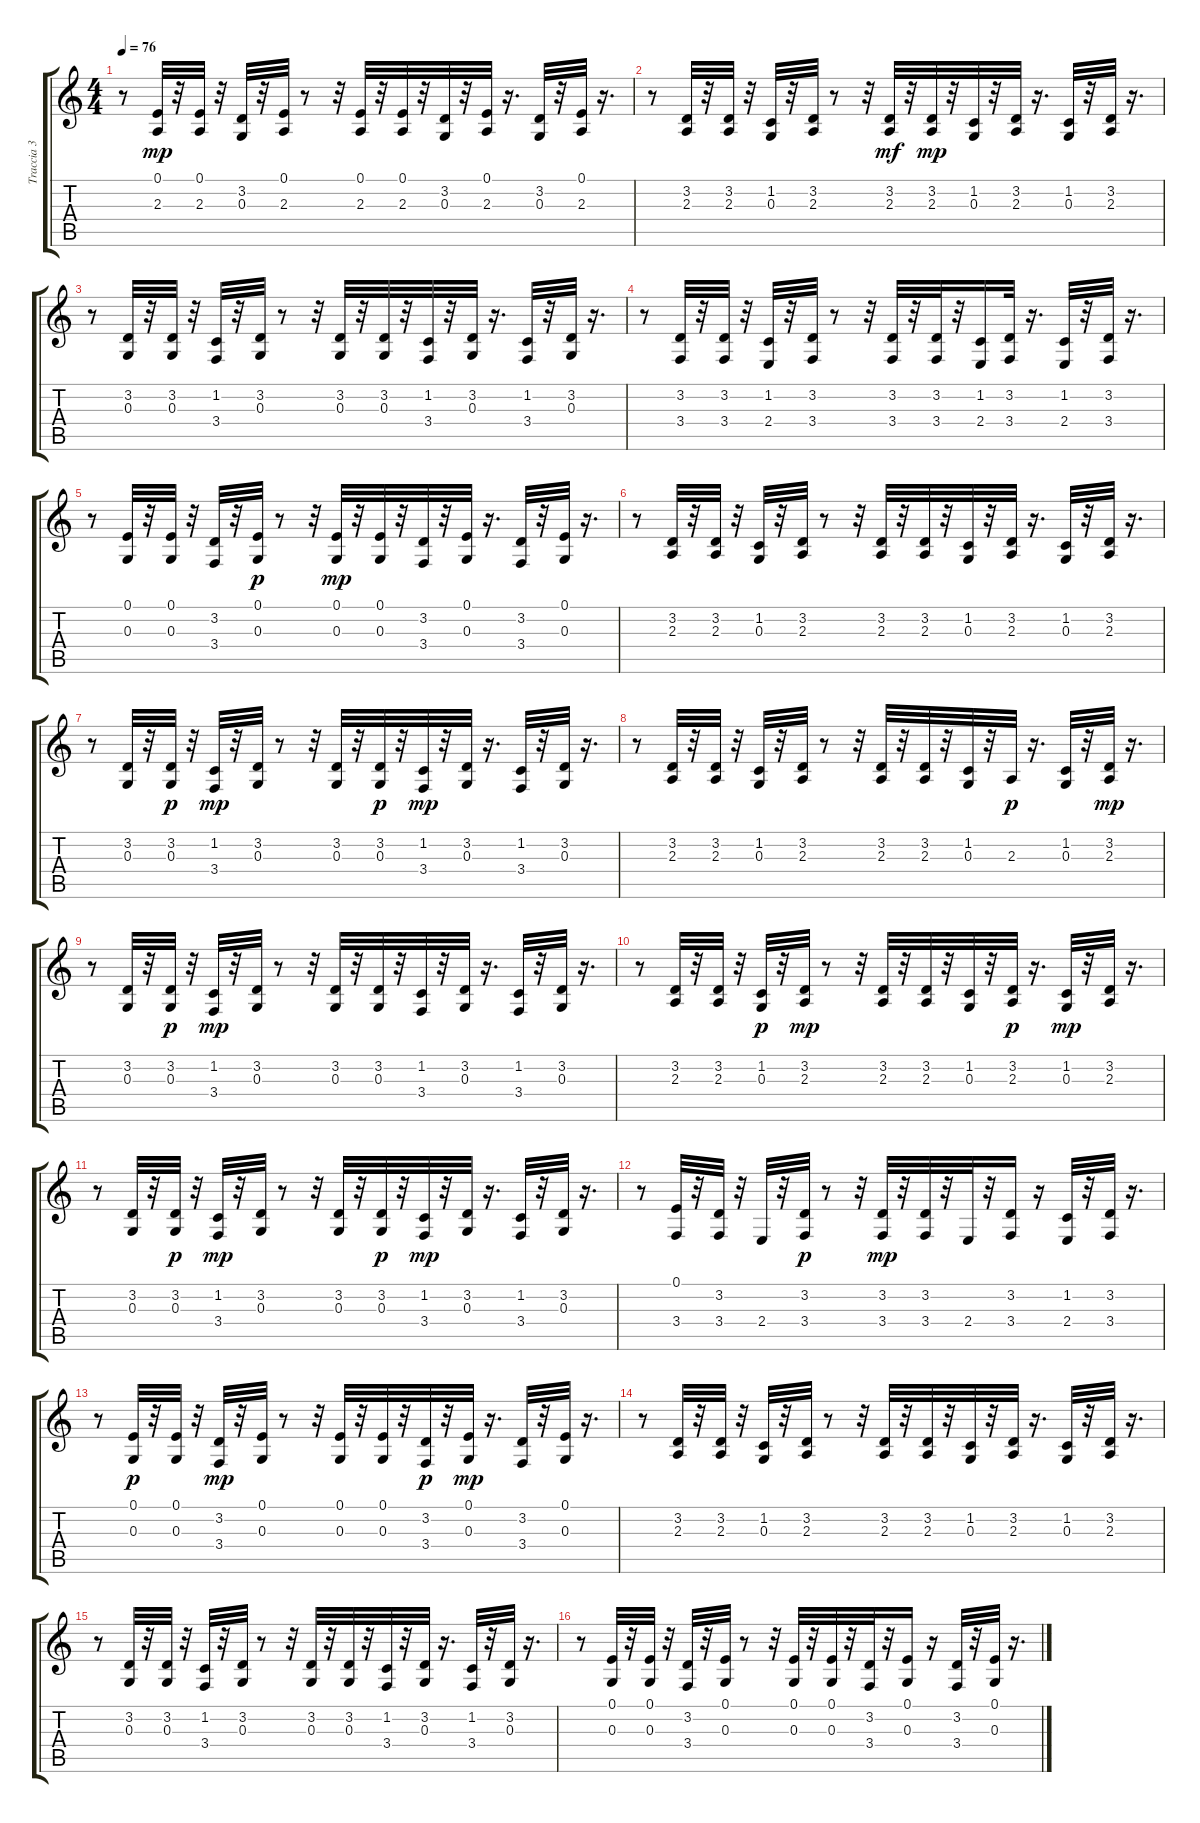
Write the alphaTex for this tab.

\track ("Traccia 3" "Traccia 3") {instrument honkytonkpiano}
\staff {score tabs}
\tuning (E4 B3 G3 D3 A2 E2) {hide}
\ts (4 4)
\tempo 76
\clef g2
\ks c
r.8{dy mp} (0.1 2.3).32 r.32 (0.1 2.3).32 r.32 (3.2 0.3).32 r.32 (0.1 2.3).32 r.8 r.32 (0.1 2.3).32 r.32 (0.1 2.3).32 r.32 (3.2 0.3).32 r.32 (0.1 2.3).32 r.16{d} (3.2 0.3).32 r.32 (0.1 2.3).32 r.16{d} |
r.8 (3.2 2.3).32 r.32 (3.2 2.3).32 r.32 (1.2 0.3).32 r.32 (3.2 2.3).32 r.8 r.32 (3.2 2.3).32{dy mf} r.32 (3.2 2.3).32{dy mp} r.32 (1.2 0.3).32 r.32 (3.2 2.3).32 r.16{d} (1.2 0.3).32 r.32 (3.2 2.3).32 r.16{d} |
r.8 (3.2 0.3).32 r.32 (3.2 0.3).32 r.32 (1.2 3.4).32 r.32 (3.2 0.3).32 r.8 r.32 (3.2 0.3).32 r.32 (3.2 0.3).32 r.32 (1.2 3.4).32 r.32 (3.2 0.3).32 r.16{d} (1.2 3.4).32 r.32 (3.2 0.3).32 r.16{d} |
r.8 (3.2 3.4).32 r.32 (3.2 3.4).32 r.32 (1.2 2.4).32 r.32 (3.2 3.4).32 r.8 r.32 (3.2 3.4).32 r.32 (3.2 3.4).32 r.32 (1.2 2.4).16 (3.2 3.4).32 r.16{d} (1.2 2.4).32 r.32 (3.2 3.4).32 r.16{d} |
r.8 (0.1 0.3).32 r.32 (0.1 0.3).32 r.32 (3.2 3.4).32 r.32 (0.1 0.3).32{dy p} r.8 r.32 (0.1 0.3).32{dy mp} r.32 (0.1 0.3).32 r.32 (3.2 3.4).32 r.32 (0.1 0.3).32 r.16{d} (3.2 3.4).32 r.32 (0.1 0.3).32 r.16{d} |
r.8 (3.2 2.3).32 r.32 (3.2 2.3).32 r.32 (1.2 0.3).32 r.32 (3.2 2.3).32 r.8 r.32 (3.2 2.3).32 r.32 (3.2 2.3).32 r.32 (1.2 0.3).32 r.32 (3.2 2.3).32 r.16{d} (1.2 0.3).32 r.32 (3.2 2.3).32 r.16{d} |
r.8 (3.2 0.3).32 r.32 (3.2 0.3).32{dy p} r.32 (1.2 3.4).32{dy mp} r.32 (3.2 0.3).32 r.8 r.32 (3.2 0.3).32 r.32 (3.2 0.3).32{dy p} r.32 (1.2 3.4).32{dy mp} r.32 (3.2 0.3).32 r.16{d} (1.2 3.4).32 r.32 (3.2 0.3).32 r.16{d} |
r.8 (3.2 2.3).32 r.32 (3.2 2.3).32 r.32 (1.2 0.3).32 r.32 (3.2 2.3).32 r.8 r.32 (3.2 2.3).32 r.32 (3.2 2.3).32 r.32 (1.2 0.3).32 r.32 2.3.32{dy p} r.16{d} (1.2 0.3).32 r.32 (3.2 2.3).32{dy mp} r.16{d} |
r.8 (3.2 0.3).32 r.32 (3.2 0.3).32{dy p} r.32 (1.2 3.4).32{dy mp} r.32 (3.2 0.3).32 r.8 r.32 (3.2 0.3).32 r.32 (3.2 0.3).32 r.32 (1.2 3.4).32 r.32 (3.2 0.3).32 r.16{d} (1.2 3.4).32 r.32 (3.2 0.3).32 r.16{d} |
r.8 (3.2 2.3).32 r.32 (3.2 2.3).32 r.32 (1.2 0.3).32{dy p} r.32 (3.2 2.3).32{dy mp} r.8 r.32 (3.2 2.3).32 r.32 (3.2 2.3).32 r.32 (1.2 0.3).32 r.32 (3.2 2.3).32{dy p} r.16{d} (1.2 0.3).32{dy mp} r.32 (3.2 2.3).32 r.16{d} |
r.8 (3.2 0.3).32 r.32 (3.2 0.3).32{dy p} r.32 (1.2 3.4).32{dy mp} r.32 (3.2 0.3).32 r.8 r.32 (3.2 0.3).32 r.32 (3.2 0.3).32{dy p} r.32 (1.2 3.4).32{dy mp} r.32 (3.2 0.3).32 r.16{d} (1.2 3.4).32 r.32 (3.2 0.3).32 r.16{d} |
r.8 (0.1 3.4).32 r.32 (3.2 3.4).32 r.32 2.4.32 r.32 (3.2 3.4).32{dy p} r.8 r.32 (3.2 3.4).32{dy mp} r.32 (3.2 3.4).32 r.32 2.4.32 r.32 (3.2 3.4).16 r.16 (1.2 2.4).32 r.32 (3.2 3.4).32 r.16{d} |
r.8 (0.1 0.3).32{dy p} r.32 (0.1 0.3).32 r.32 (3.2 3.4).32{dy mp} r.32 (0.1 0.3).32 r.8 r.32 (0.1 0.3).32 r.32 (0.1 0.3).32 r.32 (3.2 3.4).32{dy p} r.32 (0.1 0.3).32{dy mp} r.16{d} (3.2 3.4).32 r.32 (0.1 0.3).32 r.16{d} |
r.8 (3.2 2.3).32 r.32 (3.2 2.3).32 r.32 (1.2 0.3).32 r.32 (3.2 2.3).32 r.8 r.32 (3.2 2.3).32 r.32 (3.2 2.3).32 r.32 (1.2 0.3).32 r.32 (3.2 2.3).32 r.16{d} (1.2 0.3).32 r.32 (3.2 2.3).32 r.16{d} |
r.8 (3.2 0.3).32 r.32 (3.2 0.3).32 r.32 (1.2 3.4).32 r.32 (3.2 0.3).32 r.8 r.32 (3.2 0.3).32 r.32 (3.2 0.3).32 r.32 (1.2 3.4).32 r.32 (3.2 0.3).32 r.16{d} (1.2 3.4).32 r.32 (3.2 0.3).32 r.16{d} |
r.8 (0.1 0.3).32 r.32 (0.1 0.3).32 r.32 (3.2 3.4).32 r.32 (0.1 0.3).32 r.8 r.32 (0.1 0.3).32 r.32 (0.1 0.3).32 r.32 (3.2 3.4).32 r.32 (0.1 0.3).16 r.16 (3.2 3.4).32 r.32 (0.1 0.3).32 r.16{d}
